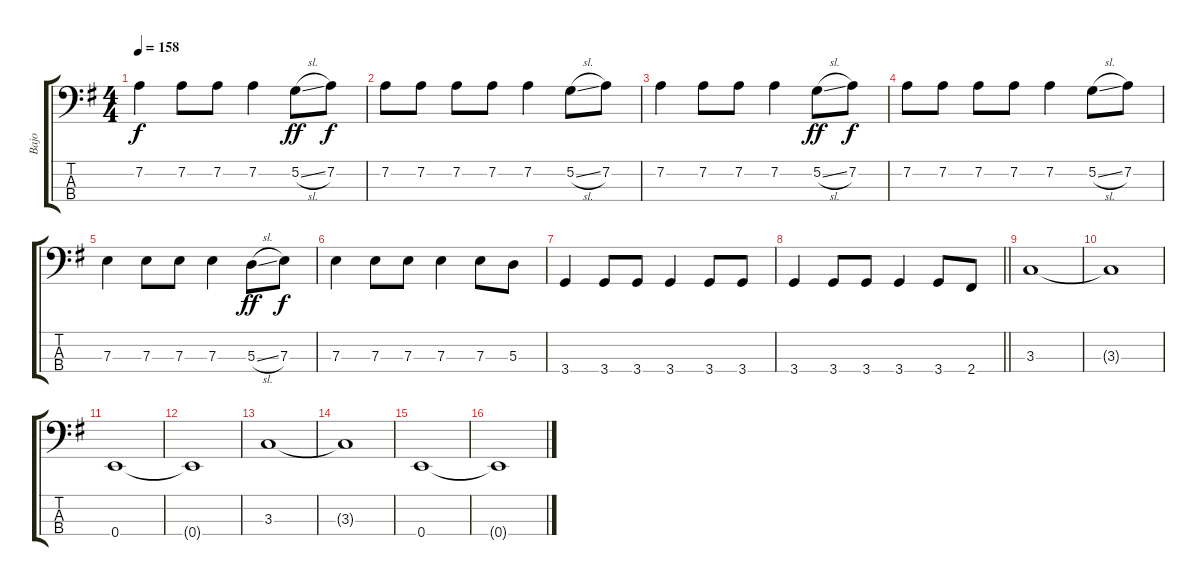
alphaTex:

\track ("Bajo" "Bajo") {instrument electricbassfinger}
\staff {score tabs}
\tuning (G2 D2 A1 E1) {hide}
\ts (4 4)
\tempo 158
\clef f4
\ks g
7.2.4{dy f} 7.2.8 7.2.8 7.2.4 5.2{sl}.8{dy ff} 7.2.8{dy f} |
7.2.8 7.2.8 7.2.8 7.2.8 7.2.4 5.2{sl}.8 7.2.8 |
7.2.4 7.2.8 7.2.8 7.2.4 5.2{sl}.8{dy ff} 7.2.8{dy f} |
7.2.8 7.2.8 7.2.8 7.2.8 7.2.4 5.2{sl}.8 7.2.8 |
7.3.4 7.3.8 7.3.8 7.3.4 5.3{sl}.8{dy ff} 7.3.8{dy f} |
7.3.4 7.3.8 7.3.8 7.3.4 7.3.8 5.3.8 |
3.4.4 3.4.8 3.4.8 3.4.4 3.4.8 3.4.8 |
\barLineRight lightlight
3.4.4 3.4.8 3.4.8 3.4.4 3.4.8 2.4.8 |
3.3.1 |
3.3{t}.1 |
0.4.1 |
0.4{t}.1 |
3.3.1 |
3.3{t}.1 |
0.4.1 |
0.4{t}.1
